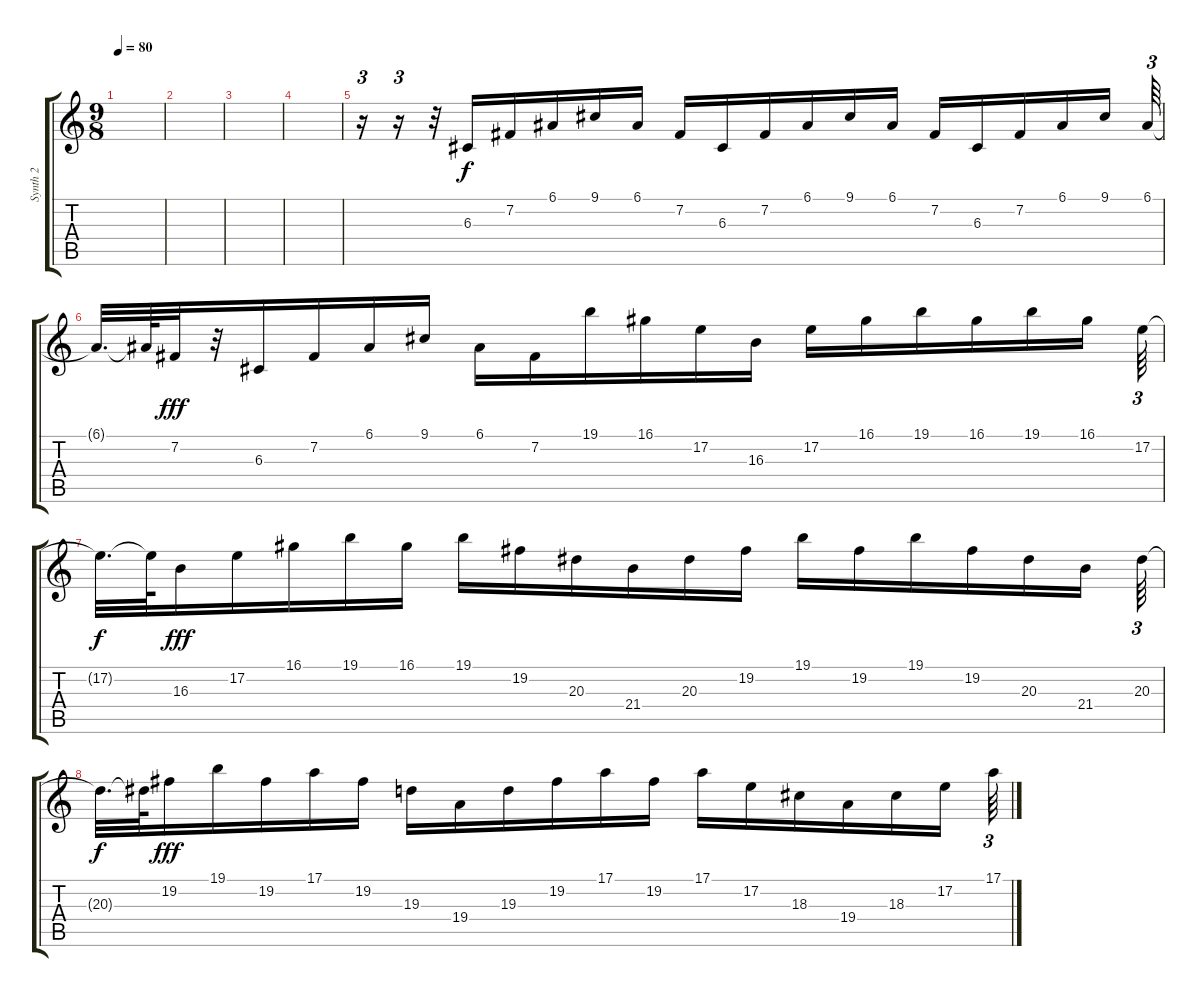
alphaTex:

\track ("Synth 2" "Synth 2") {instrument lead8bassandlead}
\staff {score tabs}
\tuning (E4 B3 G3 D3 A2 E2) {hide}
\ts (9 8)
\tempo 80
\clef g2
\ks c
|
|
|
|
r.16{tu (3 2)} r.16{tu (3 2)} r.32 6.3.16 7.2.16 6.1.16 9.1.16 6.1.16 7.2.16 6.3.16 7.2.16 6.1.16 9.1.16 6.1.16 7.2.16 6.3.16 7.2.16 6.1.16 9.1.16{beam splitsecondary} 6.1.64{tu (3 2)} |
6.1{t}.32{d dy f} 6.1{t}.64 7.2.32{dy fff} r.32 6.3.16{balance 8 instrument lead2sawtooth} 7.2.16 6.1.16 9.1.16 6.1.16 7.2.16 19.1.16 16.1.16 17.2.16 16.3.16 17.2.16 16.1.16 19.1.16 16.1.16 19.1.16 16.1.16 17.2.64{tu (3 2)} |
17.2{t}.32{d dy f} 17.2{t}.64 16.3.16{dy fff} 17.2.16 16.1.16 19.1.16 16.1.16 19.1.16 19.2.16 20.3.16 21.4.16 20.3.16 19.2.16 19.1.16 19.2.16 19.1.16 19.2.16 20.3.16 21.4.16 20.3.64{tu (3 2)} |
20.3{t}.32{d dy f} 20.3{t}.64 19.2.16{dy fff} 19.1.16 19.2.16 17.1.16 19.2.16 19.3.16 19.4.16 19.3.16 19.2.16 17.1.16 19.2.16 17.1.16 17.2.16 18.3.16 19.4.16 18.3.16 17.2.16 17.1.64{tu (3 2)}
